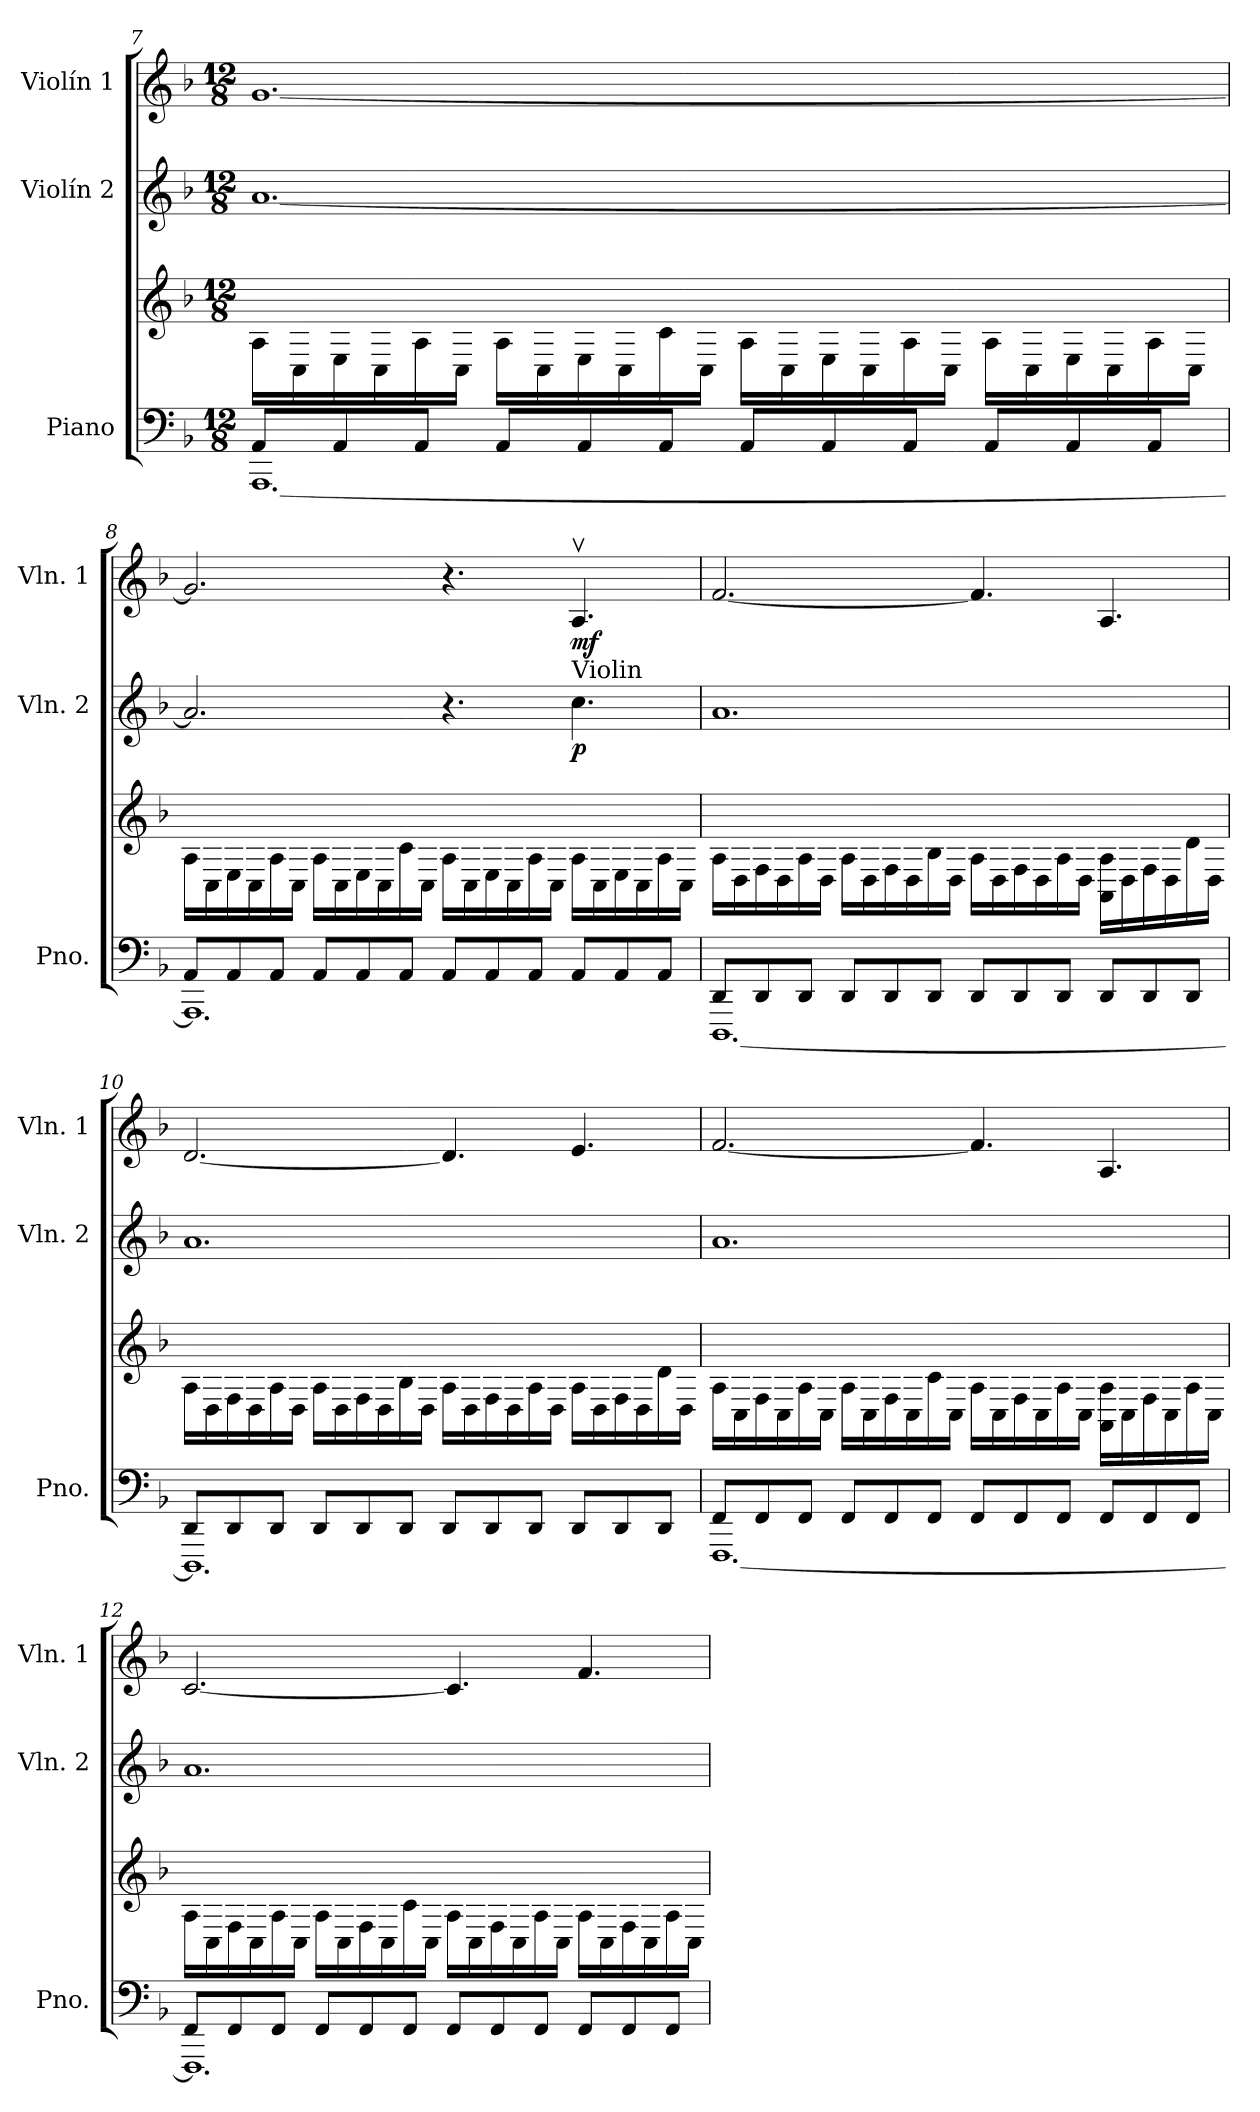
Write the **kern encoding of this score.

**kern	**kern	**kern	**dynam	**kern	**dynam
*part3	*part3	*part2	*part2	*part1	*part1
*staff4	*staff3	*staff2	*staff2	*staff1	*staff1
*I"Piano	*	*I"Violín 2	*	*I"Violín 1	*
*I'Pno.	*	*I'Vln. 2	*	*I'Vln. 1	*
!!LO:PB:g=z
*clefF4	*clefG2	*clefG2	*	*clefG2	*
*k[b-]	*k[b-]	*k[b-]	*	*k[b-]	*
*M12/8	*M12/8	*M12/8	*	*M12/8	*
=7	=7	=7	=7	=7	=7
*^	*	*	*	*	*
8AA/L	[1.AAA	16A\LL	[1.a	.	[1.g	.
.	.	16C\	.	.	.	.
8AA/	.	16E\	.	.	.	.
.	.	16C\	.	.	.	.
8AA/J	.	16A\	.	.	.	.
.	.	16C\JJ	.	.	.	.
8AA/L	.	16A\LL	.	.	.	.
.	.	16C\	.	.	.	.
8AA/	.	16E\	.	.	.	.
.	.	16C\	.	.	.	.
8AA/J	.	16c\	.	.	.	.
.	.	16C\JJ	.	.	.	.
8AA/L	.	16A\LL	.	.	.	.
.	.	16C\	.	.	.	.
8AA/	.	16E\	.	.	.	.
.	.	16C\	.	.	.	.
8AA/J	.	16A\	.	.	.	.
.	.	16C\JJ	.	.	.	.
8AA/L	.	16A\LL	.	.	.	.
.	.	16C\	.	.	.	.
8AA/	.	16E\	.	.	.	.
.	.	16C\	.	.	.	.
8AA/J	.	16A\	.	.	.	.
.	.	16C\JJ	.	.	.	.
!!LO:LB:g=z
=8	=8	=8	=8	=8	=8	=8
8AA/L	1.AAA]	16A\LL	2.a/]	.	2.g/]	.
.	.	16C\	.	.	.	.
8AA/	.	16E\	.	.	.	.
.	.	16C\	.	.	.	.
8AA/J	.	16A\	.	.	.	.
.	.	16C\JJ	.	.	.	.
8AA/L	.	16A\LL	.	.	.	.
.	.	16C\	.	.	.	.
8AA/	.	16E\	.	.	.	.
.	.	16C\	.	.	.	.
8AA/J	.	16c\	.	.	.	.
.	.	16C\JJ	.	.	.	.
8AA/L	.	16A\LL	4.r	.	4.r	.
.	.	16C\	.	.	.	.
8AA/	.	16E\	.	.	.	.
.	.	16C\	.	.	.	.
8AA/J	.	16A\	.	.	.	.
.	.	16C\JJ	.	.	.	.
!	!	!	!	!	!LO:TX:b:t=Violin	!
!	!	!	!	!LO:DY:b	!	!LO:DY:b
8AA/L	.	16A\LL	4.cc\	p	4.Av/	mf
.	.	16C\	.	.	.	.
8AA/	.	16E\	.	.	.	.
.	.	16C\	.	.	.	.
8AA/J	.	16A\	.	.	.	.
.	.	16C\JJ	.	.	.	.
!!LO:PB:g=z
=9	=9	=9	=9	=9	=9	=9
8DD/L	[1.DDD	16A\LL	1.a	.	[2.f/	.
.	.	16D\	.	.	.	.
8DD/	.	16F\	.	.	.	.
.	.	16D\	.	.	.	.
8DD/J	.	16A\	.	.	.	.
.	.	16D\JJ	.	.	.	.
8DD/L	.	16A\LL	.	.	.	.
.	.	16D\	.	.	.	.
8DD/	.	16F\	.	.	.	.
.	.	16D\	.	.	.	.
8DD/J	.	16B-\	.	.	.	.
.	.	16D\JJ	.	.	.	.
8DD/L	.	16A\LL	.	.	4.f/]	.
.	.	16D\	.	.	.	.
8DD/	.	16F\	.	.	.	.
.	.	16D\	.	.	.	.
8DD/J	.	16A\	.	.	.	.
.	.	16D\JJ	.	.	.	.
8DD/L	.	16AA\ 16A\LL	.	.	4.A/	.
.	.	16D\	.	.	.	.
8DD/	.	16F\	.	.	.	.
.	.	16D\	.	.	.	.
8DD/J	.	16d\	.	.	.	.
.	.	16D\JJ	.	.	.	.
!!LO:LB:g=z
=10	=10	=10	=10	=10	=10	=10
8DD/L	1.DDD]	16A\LL	1.a	.	[2.d/	.
.	.	16D\	.	.	.	.
8DD/	.	16F\	.	.	.	.
.	.	16D\	.	.	.	.
8DD/J	.	16A\	.	.	.	.
.	.	16D\JJ	.	.	.	.
8DD/L	.	16A\LL	.	.	.	.
.	.	16D\	.	.	.	.
8DD/	.	16F\	.	.	.	.
.	.	16D\	.	.	.	.
8DD/J	.	16B-\	.	.	.	.
.	.	16D\JJ	.	.	.	.
8DD/L	.	16A\LL	.	.	4.d/]	.
.	.	16D\	.	.	.	.
8DD/	.	16F\	.	.	.	.
.	.	16D\	.	.	.	.
8DD/J	.	16A\	.	.	.	.
.	.	16D\JJ	.	.	.	.
8DD/L	.	16A\LL	.	.	4.e/	.
.	.	16D\	.	.	.	.
8DD/	.	16F\	.	.	.	.
.	.	16D\	.	.	.	.
8DD/J	.	16d\	.	.	.	.
.	.	16D\JJ	.	.	.	.
!!LO:PB:g=z
=11	=11	=11	=11	=11	=11	=11
8FF/L	[1.FFF	16A\LL	1.a	.	[2.f/	.
.	.	16C\	.	.	.	.
8FF/	.	16F\	.	.	.	.
.	.	16C\	.	.	.	.
8FF/J	.	16A\	.	.	.	.
.	.	16C\JJ	.	.	.	.
8FF/L	.	16A\LL	.	.	.	.
.	.	16C\	.	.	.	.
8FF/	.	16F\	.	.	.	.
.	.	16C\	.	.	.	.
8FF/J	.	16c\	.	.	.	.
.	.	16C\JJ	.	.	.	.
8FF/L	.	16A\LL	.	.	4.f/]	.
.	.	16C\	.	.	.	.
8FF/	.	16F\	.	.	.	.
.	.	16C\	.	.	.	.
8FF/J	.	16A\	.	.	.	.
.	.	16C\JJ	.	.	.	.
8FF/L	.	16AA\ 16A\LL	.	.	4.A/	.
.	.	16C\	.	.	.	.
8FF/	.	16F\	.	.	.	.
.	.	16C\	.	.	.	.
8FF/J	.	16A\	.	.	.	.
.	.	16C\JJ	.	.	.	.
!!LO:LB:g=z
=12	=12	=12	=12	=12	=12	=12
8FF/L	1.FFF]	16A\LL	1.a	.	[2.c/	.
.	.	16C\	.	.	.	.
8FF/	.	16F\	.	.	.	.
.	.	16C\	.	.	.	.
8FF/J	.	16A\	.	.	.	.
.	.	16C\JJ	.	.	.	.
8FF/L	.	16A\LL	.	.	.	.
.	.	16C\	.	.	.	.
8FF/	.	16F\	.	.	.	.
.	.	16C\	.	.	.	.
8FF/J	.	16c\	.	.	.	.
.	.	16C\JJ	.	.	.	.
8FF/L	.	16A\LL	.	.	4.c/]	.
.	.	16C\	.	.	.	.
8FF/	.	16F\	.	.	.	.
.	.	16C\	.	.	.	.
8FF/J	.	16A\	.	.	.	.
.	.	16C\JJ	.	.	.	.
8FF/L	.	16A\LL	.	.	4.f/	.
.	.	16C\	.	.	.	.
8FF/	.	16F\	.	.	.	.
.	.	16C\	.	.	.	.
8FF/J	.	16A\	.	.	.	.
.	.	16C\JJ	.	.	.	.
*v	*v	*	*	*	*	*
=	=	=	=	=	=
*-	*-	*-	*-	*-	*-
